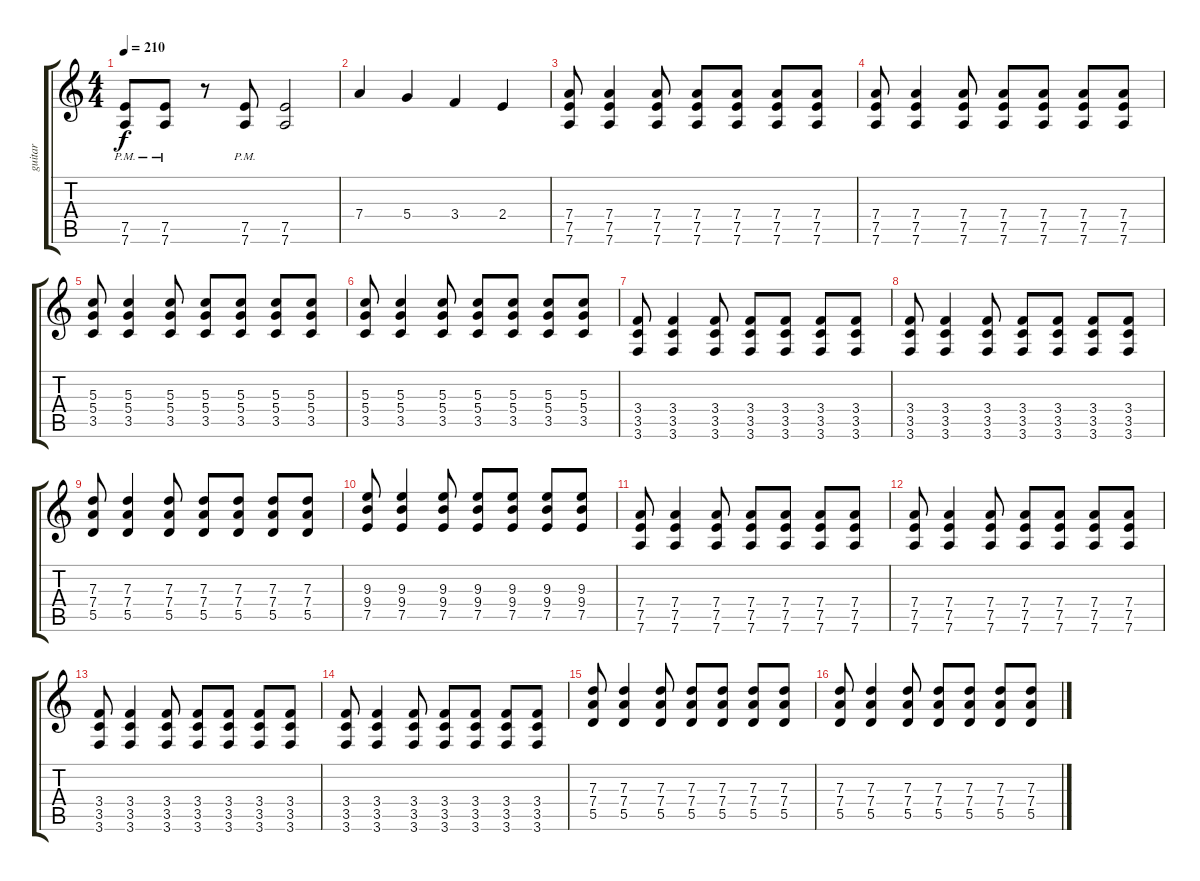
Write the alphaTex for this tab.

\track ("guitar" "guitar") {instrument overdrivenguitar}
\staff {score tabs}
\tuning (E4 B3 G3 D3 A2 D2) {hide}
\ts (4 4)
\tempo 210
\clef g2
\ks c
(7.5{pm} 7.6{pm}).8{dy f} (7.5{pm} 7.6{pm}).8 r.8 (7.5{pm} 7.6{pm}).8 (7.5 7.6).2 |
7.4.4 5.4.4 3.4.4 2.4.4 |
(7.4 7.5 7.6).8 (7.4 7.5 7.6).4 (7.4 7.5 7.6).8 (7.4 7.5 7.6).8 (7.4 7.5 7.6).8 (7.4 7.5 7.6).8 (7.4 7.5 7.6).8 |
(7.4 7.5 7.6).8 (7.4 7.5 7.6).4 (7.4 7.5 7.6).8 (7.4 7.5 7.6).8 (7.4 7.5 7.6).8 (7.4 7.5 7.6).8 (7.4 7.5 7.6).8 |
(5.3 5.4 3.5).8 (5.3 5.4 3.5).4 (5.3 5.4 3.5).8 (5.3 5.4 3.5).8 (5.3 5.4 3.5).8 (5.3 5.4 3.5).8 (5.3 5.4 3.5).8 |
(5.3 5.4 3.5).8 (5.3 5.4 3.5).4 (5.3 5.4 3.5).8 (5.3 5.4 3.5).8 (5.3 5.4 3.5).8 (5.3 5.4 3.5).8 (5.3 5.4 3.5).8 |
(3.4 3.5 3.6).8 (3.4 3.5 3.6).4 (3.4 3.5 3.6).8 (3.4 3.5 3.6).8 (3.4 3.5 3.6).8 (3.4 3.5 3.6).8 (3.4 3.5 3.6).8 |
(3.4 3.5 3.6).8 (3.4 3.5 3.6).4 (3.4 3.5 3.6).8 (3.4 3.5 3.6).8 (3.4 3.5 3.6).8 (3.4 3.5 3.6).8 (3.4 3.5 3.6).8 |
(7.3 7.4 5.5).8 (7.3 7.4 5.5).4 (7.3 7.4 5.5).8 (7.3 7.4 5.5).8 (7.3 7.4 5.5).8 (7.3 7.4 5.5).8 (7.3 7.4 5.5).8 |
(9.3 9.4 7.5).8 (9.3 9.4 7.5).4 (9.3 9.4 7.5).8 (9.3 9.4 7.5).8 (9.3 9.4 7.5).8 (9.3 9.4 7.5).8 (9.3 9.4 7.5).8 |
(7.4 7.5 7.6).8 (7.4 7.5 7.6).4 (7.4 7.5 7.6).8 (7.4 7.5 7.6).8 (7.4 7.5 7.6).8 (7.4 7.5 7.6).8 (7.4 7.5 7.6).8 |
(7.4 7.5 7.6).8 (7.4 7.5 7.6).4 (7.4 7.5 7.6).8 (7.4 7.5 7.6).8 (7.4 7.5 7.6).8 (7.4 7.5 7.6).8 (7.4 7.5 7.6).8 |
(3.4 3.5 3.6).8 (3.4 3.5 3.6).4 (3.4 3.5 3.6).8 (3.4 3.5 3.6).8 (3.4 3.5 3.6).8 (3.4 3.5 3.6).8 (3.4 3.5 3.6).8 |
(3.4 3.5 3.6).8 (3.4 3.5 3.6).4 (3.4 3.5 3.6).8 (3.4 3.5 3.6).8 (3.4 3.5 3.6).8 (3.4 3.5 3.6).8 (3.4 3.5 3.6).8 |
(7.3 7.4 5.5).8 (7.3 7.4 5.5).4 (7.3 7.4 5.5).8 (7.3 7.4 5.5).8 (7.3 7.4 5.5).8 (7.3 7.4 5.5).8 (7.3 7.4 5.5).8 |
(7.3 7.4 5.5).8 (7.3 7.4 5.5).4 (7.3 7.4 5.5).8 (7.3 7.4 5.5).8 (7.3 7.4 5.5).8 (7.3 7.4 5.5).8 (7.3 7.4 5.5).8
